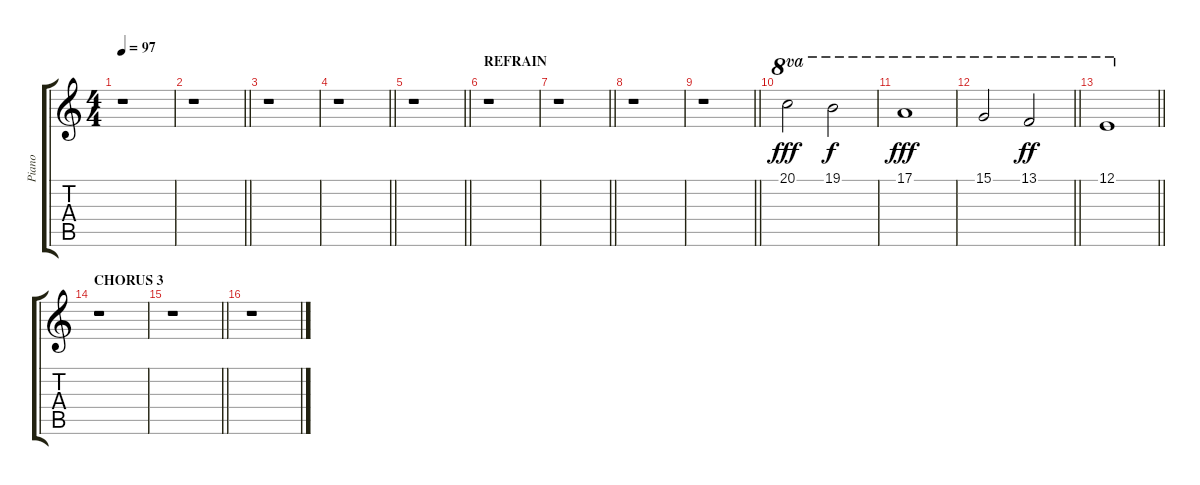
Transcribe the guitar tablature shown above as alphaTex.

\track ("Piano" "Piano") {instrument acousticgrandpiano}
\staff {score tabs}
\tuning (E4 B3 G3 D3 A2 E2) {hide}
\ts (4 4)
\tempo 97
\clef g2
\ks c
r.1{dy fff} |
\barLineRight lightlight
r.1 |
r.1 |
\barLineRight lightlight
r.1 |
\barLineRight lightlight
r.1 |
\section ("" "REFRAIN")
r.1 |
\barLineRight lightlight
r.1 |
r.1 |
\barLineRight lightlight
r.1 |
20.1.2{ot 8va} 19.1.2{ot 8va dy f} |
17.1.1{ot 8va dy fff} |
\barLineRight lightlight
15.1.2{ot 8va} 13.1.2{ot 8va dy ff} |
\barLineRight lightlight
12.1.1{ot 8va} |
\section ("" "CHORUS 3")
r.1 |
\barLineRight lightlight
r.1 |
r.1
